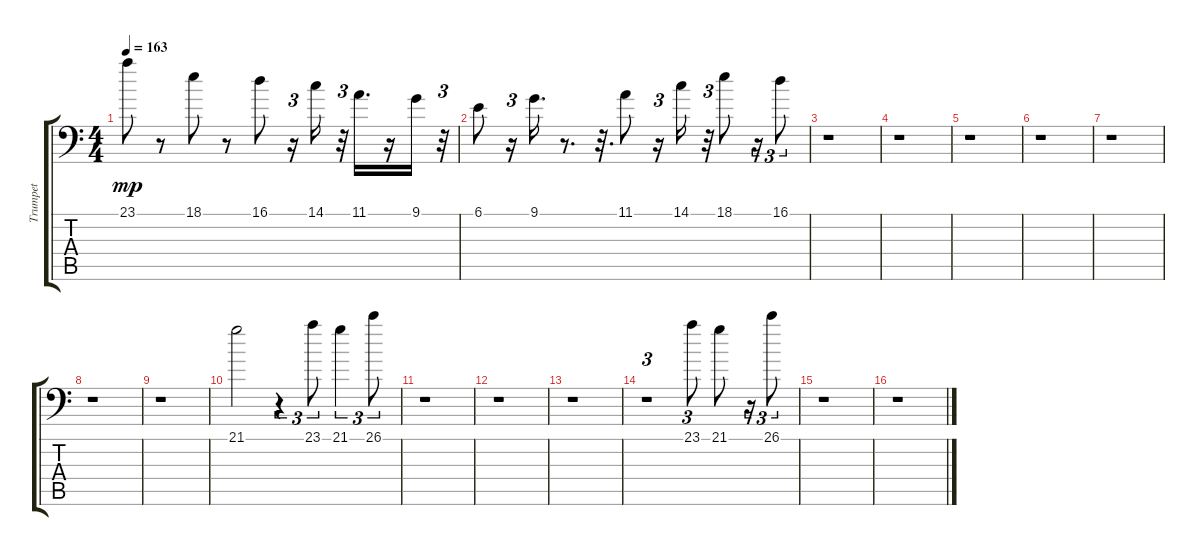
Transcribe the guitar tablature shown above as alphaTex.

\track ("Trumpet" "Trumpet") {instrument trumpet}
\staff {score tabs}
\tuning (Bb3 D3 Gb2 Bb1 D1 Gb0 Bb-1) {hide}
\ts (4 4)
\tempo 163
\clef f4
\ks c
23.1.8{dy mp} r.8 18.1.8 r.8 16.1.8 r.16{tu (3 2)} 14.1.16 r.32{tu (3 2)} 11.1.16{d} r.16 9.1.16 r.32{tu (3 2)} |
6.1.8 r.16{tu (3 2)} 9.1.16{d} r.8{d} r.32{d} 11.1.8 r.16{tu (3 2)} 14.1.16 r.32{tu (3 2)} 18.1.8 r.16{tu (3 2)} 16.1.8{tu (3 2)} |
r.1 |
r.1 |
r.1 |
r.1 |
r.1 |
r.1 |
r.1 |
21.1.2 r.4{tu (3 2)} 23.1.8{tu (3 2)} 21.1.4{tu (3 2)} 26.1.8{tu (3 2)} |
r.1 |
r.1 |
r.1 |
r.1{tu (3 2)} 23.1.8{tu (3 2)} 21.1.8 r.16{tu (3 2)} 26.1.8{tu (3 2)} |
r.1 |
r.1
